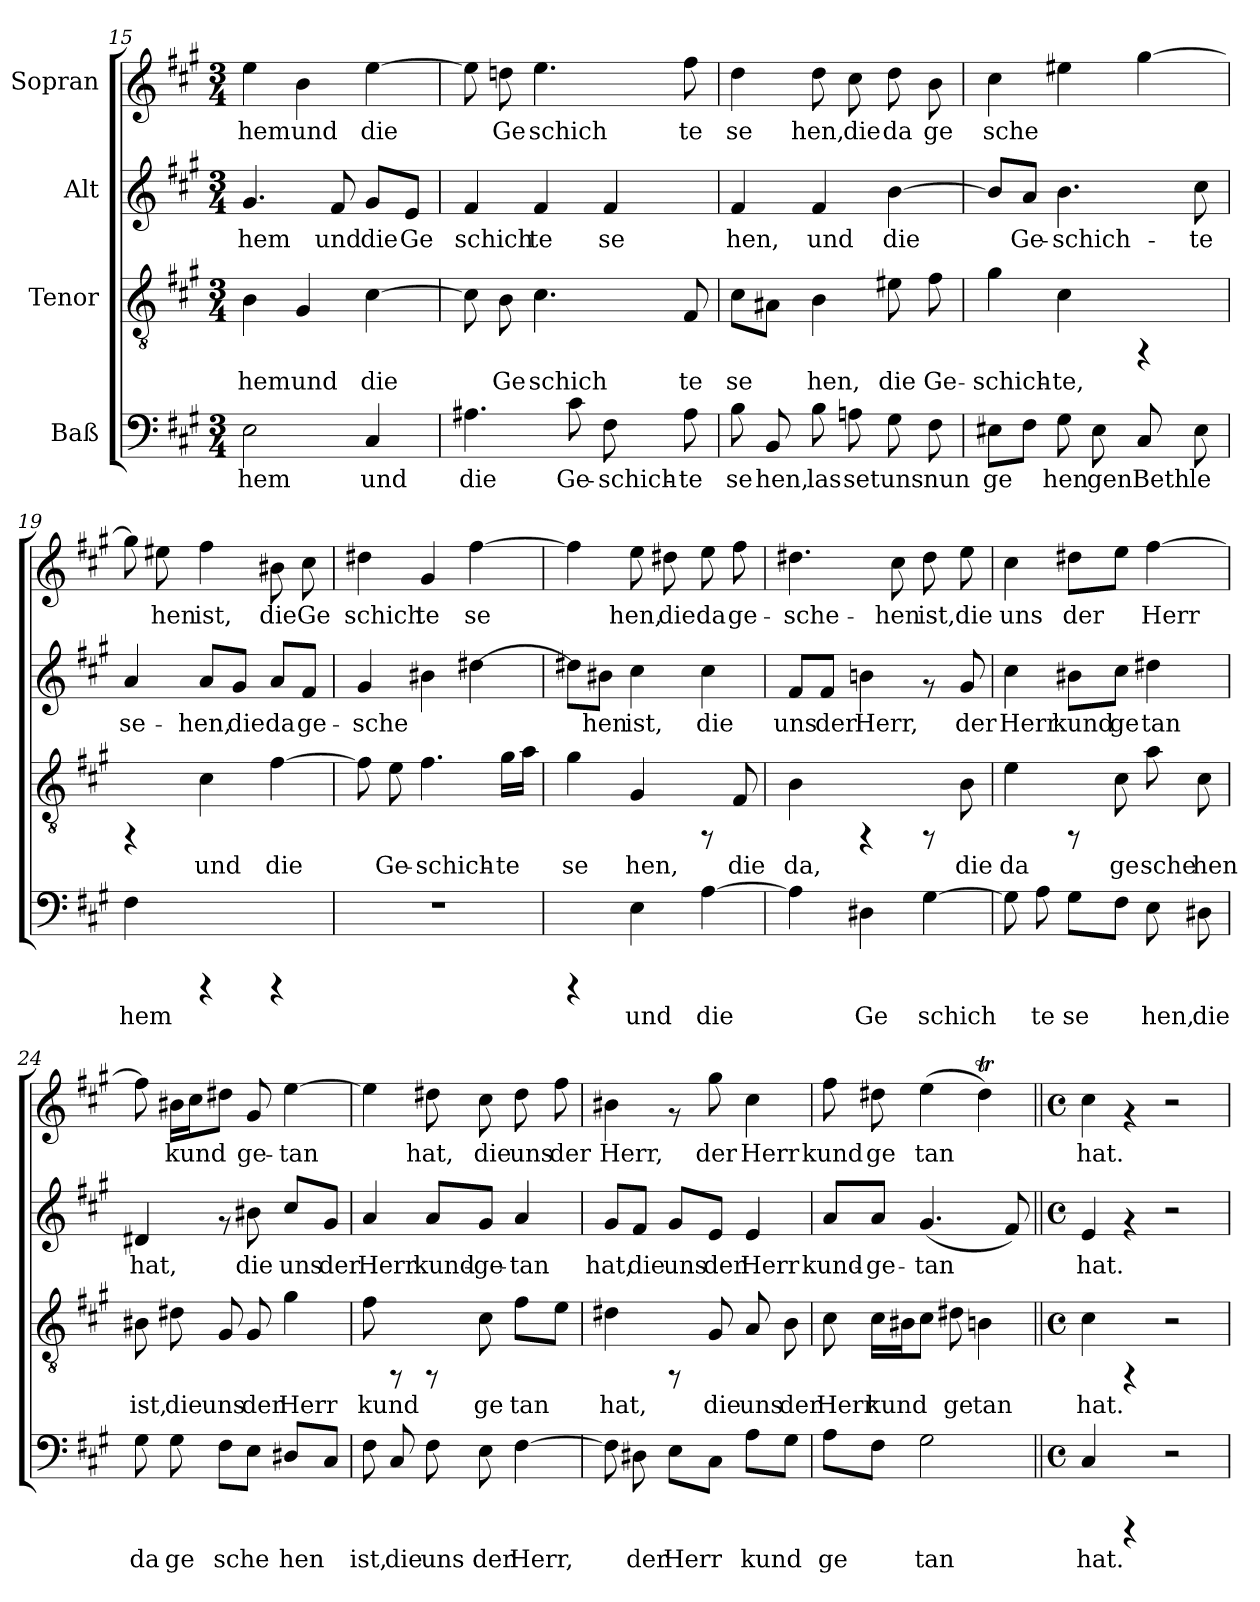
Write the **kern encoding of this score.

**kern	**text	**kern	**text	**kern	**text	**kern	**text
*part4	*part4	*part3	*part3	*part2	*part2	*part1	*part1
*staff4	*staff4	*staff3	*staff3	*staff2	*staff2	*staff1	*staff1
*I"Baß	*	*I"Tenor	*	*I"Alt	*	*I"Sopran	*
*clefF4	*	*clefGv2	*	*clefG2	*	*clefG2	*
*k[f#c#g#]	*	*k[f#c#g#]	*	*k[f#c#g#]	*	*k[f#c#g#]	*
*A:	*	*A:	*	*A:	*	*A:	*
*M3/4	*	*M3/4	*	*M3/4	*	*M3/4	*
=15	=15	=15	=15	=15	=15	=15	=15
!	!LO:LY:b:cj	!	!LO:LY:b:cj	!	!LO:LY:b:cj	!	!LO:LY:b:cj
2E\	-hem	4B\	hem	4.g#/	hem	4ee\	hem
!	!	!	!LO:LY:b:cj	!	!	!	!LO:LY:b:cj
.	.	4G#/	und	.	.	4b\	und
!	!	!	!	!	!LO:LY:b:cj	!	!
.	.	.	.	8f#/	und	.	.
!	!LO:LY:b:cj	!	!LO:LY:b:cj	!	!LO:LY:b:cj	!	!LO:LY:b:cj
4C#/	und	[>4c#\	die	8g#/L	die	[>4ee\	die
!	!	!	!	!	!LO:LY:b:cj	!	!
.	.	.	.	8e/J	Ge	.	.
=16	=16	=16	=16	=16	=16	=16	=16
!	!LO:LY:b:cj	!	!LO:LY:b:cj	!	!LO:LY:b:cj	!	!LO:LY:b:cj
4.A#X\	die	8c#\]	.	4f#/	schich	8ee\]	.
!	!	!	!LO:LY:b:cj	!	!	!	!LO:LY:b:cj
.	.	8B\	Ge	.	.	8ddn\	Ge
!	!	!	!LO:LY:b:cj	!	!LO:LY:b:cj	!	!LO:LY:b:cj
.	.	4.c#\	schich	4f#/	te	4.ee\	schich
!	!LO:LY:b:cj	!	!	!	!	!	!
8c#\	Ge-	.	.	.	.	.	.
!	!LO:LY:b:cj	!	!	!	!LO:LY:b:cj	!	!
8F#\	-schich-	.	.	4f#/	se	.	.
!	!LO:LY:b:cj	!	!LO:LY:b:cj	!	!	!	!LO:LY:b:cj
8A#\	-te	8F#/	te	.	.	8ff#\	te
!!LO:PB:g=z
=17	=17	=17	=17	=17	=17	=17	=17
!	!LO:LY:b:cj	!	!LO:LY:b:cj	!	!LO:LY:b:cj	!	!LO:LY:b:cj
8B\	se	8c#\L	se-	4f#/	hen,	4dd\	se
!	!LO:LY:b:cj	!	!LO:LY:b:cj	!	!	!	!
8BB/	hen,	8A#X\J	--	.	.	.	.
!	!LO:LY:b:cj	!	!LO:LY:b:cj	!	!LO:LY:b:cj	!	!LO:LY:b:cj
8B\	las	4B\	-hen,	4f#/	und	8dd\	hen,
!	!LO:LY:b:cj	!	!	!	!	!	!LO:LY:b:cj
8An\	set	.	.	.	.	8cc#\	die
!	!LO:LY:b:cj	!	!LO:LY:b:cj	!	!LO:LY:b:cj	!	!LO:LY:b:cj
8G#\	uns	8e#X\	die	[>4b\	die	8dd\	da
!	!LO:LY:b:cj	!	!LO:LY:b:cj	!	!	!	!LO:LY:b:cj
8F#\	nun	8f#\	Ge-	.	.	8b\	ge
=18	=18	=18	=18	=18	=18	=18	=18
!	!LO:LY:b:cj	!	!LO:LY:b:cj	!	!LO:LY:b:cj	!	!LO:LY:b:cj
8E#X\L	ge	4g#\	-schich-	8b/L]	.	4cc#\	sche
!	!LO:LY:b:cj	!	!	!	!LO:LY:b:cj	!	!
8F#\J	.	.	.	8a/J	Ge-	.	.
!	!LO:LY:b:cj	!	!LO:LY:b:cj	!	!LO:LY:b:cj	!	!LO:LY:b:cj
8G#\	hen	4c#\	-te,	4.b\	-schich-	4ee#X\	.
!	!LO:LY:b:cj	!	!	!	!	!	!
8E#\	gen	.	.	.	.	.	.
!	!LO:LY:b:cj	!	!	!	!	!	!LO:LY:b:cj
8C#/	Beth	4rFF	.	.	.	[>4gg#\	.
!	!LO:LY:b:cj	!	!	!	!LO:LY:b:cj	!	!
8E#\	le	.	.	8cc#\	-te	.	.
=19	=19	=19	=19	=19	=19	=19	=19
!	!LO:LY:b:cj	!	!	!	!LO:LY:b:cj	!	!LO:LY:b:cj
4F#\	hem	4rFF	.	4a/	se-	8gg#\]	.
!	!	!	!	!	!	!	!LO:LY:b:cj
.	.	.	.	.	.	8ee#X\	hen
!	!	!	!LO:LY:b:cj	!	!LO:LY:b:cj	!	!LO:LY:b:cj
4rCCC	.	4c#\	und	8a/L	-hen,	4ff#\	ist,
!	!	!	!	!	!LO:LY:b:cj	!	!
.	.	.	.	8g#/J	die	.	.
!	!	!	!LO:LY:b:cj	!	!LO:LY:b:cj	!	!LO:LY:b:cj
4rCCC	.	[>4f#\	die	8a/L	da	8b#X\	die
!	!	!	!	!	!LO:LY:b:cj	!	!LO:LY:b:cj
.	.	.	.	8f#/J	ge-	8cc#\	Ge
=20	=20	=20	=20	=20	=20	=20	=20
!	!	!	!LO:LY:b:cj	!	!LO:LY:b:cj	!	!LO:LY:b:cj
2.r	.	8f#\]	.	4g#/	-sche-	4dd#X\	schich
!	!	!	!LO:LY:b:cj	!	!	!	!
.	.	8e\	Ge-	.	.	.	.
!	!	!	!LO:LY:b:cj	!	!LO:LY:b:cj	!	!LO:LY:b:cj
.	.	4.f#\	-schich-	4b#X\	--	4g#/	te
!	!	!	!	!	!LO:LY:b:cj	!	!LO:LY:b:cj
.	.	.	.	[>4dd#X\	--	[>4ff#\	se
!	!	!	!LO:LY:b:cj	!	!	!	!
.	.	16g#\L	-te	.	.	.	.
!	!	!	!LO:LY:b:cj	!	!	!	!
.	.	16a\J	.	.	.	.	.
!!LO:PB:g=z
=21	=21	=21	=21	=21	=21	=21	=21
!	!	!	!LO:LY:b:cj	!	!LO:LY:b:cj	!	!LO:LY:b:cj
4rCCC	.	4g#\	se	8dd#X\L]	--	4ff#\]	.
!	!	!	!	!	!LO:LY:b:cj	!	!
.	.	.	.	8b#X\J	-hen	.	.
!	!LO:LY:b:cj	!	!LO:LY:b:cj	!	!LO:LY:b:cj	!	!LO:LY:b:cj
4E\	und	4G#/	hen,	4cc#\	ist,	8ee\	hen,
!	!	!	!	!	!	!	!LO:LY:b:cj
.	.	.	.	.	.	8dd#X\	die
!	!LO:LY:b:cj	!	!	!	!LO:LY:b:cj	!	!LO:LY:b:cj
[>4A\	die	8rFF	.	4cc#\	die	8ee\	da
!	!	!	!LO:LY:b:cj	!	!	!	!LO:LY:b:cj
.	.	8F#/	die	.	.	8ff#\	ge-
=22	=22	=22	=22	=22	=22	=22	=22
!	!LO:LY:b:cj	!	!LO:LY:b:cj	!	!LO:LY:b:cj	!	!LO:LY:b:cj
4A\]	.	4B\	da,	8f#/L	uns	4.dd#X\	-sche-
!	!	!	!	!	!LO:LY:b:cj	!	!
.	.	.	.	8f#/J	der	.	.
!	!LO:LY:b:cj	!	!	!	!LO:LY:b:cj	!	!
4D#X\	Ge	4rFF	.	4bn\	Herr,	.	.
!	!	!	!	!	!	!	!LO:LY:b:cj
.	.	.	.	.	.	8cc#\	-hen
!	!LO:LY:b:cj	!	!	!	!	!	!LO:LY:b:cj
[>4G#\	schich	8rFF	.	8rf	.	8dd#\	ist,
!	!	!	!LO:LY:b:cj	!	!LO:LY:b:cj	!	!LO:LY:b:cj
.	.	8B\	die	8g#/	der	8ee\	die
=23	=23	=23	=23	=23	=23	=23	=23
!	!LO:LY:b:cj	!	!LO:LY:b:cj	!	!LO:LY:b:cj	!	!LO:LY:b:cj
8G#\]	.	4e\	da	4cc#\	Herr	4cc#\	uns
!	!LO:LY:b:cj	!	!	!	!	!	!
8A\	te	.	.	.	.	.	.
!	!LO:LY:b:cj	!	!	!	!LO:LY:b:cj	!	!LO:LY:b:cj
8G#\L	se	8rFF	.	8b#X\L	kund	8dd#X\L	der
!	!LO:LY:b:cj	!	!LO:LY:b:cj	!	!LO:LY:b:cj	!	!LO:LY:b:cj
8F#\J	.	8c#\	ge	8cc#\J	ge	8ee\J	.
!	!LO:LY:b:cj	!	!LO:LY:b:cj	!	!LO:LY:b:cj	!	!LO:LY:b:cj
8E\	hen,	8a\	sche	4dd#X\	tan	[>4ff#\	Herr
!	!LO:LY:b:cj	!	!LO:LY:b:cj	!	!	!	!
8D#X\	die	8c#\	hen	.	.	.	.
=24	=24	=24	=24	=24	=24	=24	=24
!	!LO:LY:b:cj	!	!LO:LY:b:cj	!	!LO:LY:b:cj	!	!LO:LY:b:cj
8G#\	da	8B#X\	ist,	4d#X/	hat,	8ff#\]	.
!	!LO:LY:b:cj	!	!LO:LY:b:cj	!	!	!	!LO:LY:b:cj
8G#\	ge	8d#X\	die	.	.	16b#X\L	kund-
!	!	!	!	!	!	!	!LO:LY:b:cj
.	.	.	.	.	.	16cc#\	--
!	!LO:LY:b:cj	!	!LO:LY:b:cj	!	!	!	!LO:LY:b:cj
8F#\L	sche	8G#/	uns	8rf	.	8dd#X\J	--
!	!LO:LY:b:cj	!	!LO:LY:b:cj	!	!LO:LY:b:cj	!	!LO:LY:b:cj
8E\J	.	8G#/	der	8b#X\	die	8g#/	-ge-
!	!LO:LY:b:cj	!	!LO:LY:b:cj	!	!LO:LY:b:cj	!	!LO:LY:b:cj
8D#X/L	hen	4g#\	Herr	8cc#/L	uns	[<4ee\	-tan
!	!LO:LY:b:cj	!	!	!	!LO:LY:b:cj	!	!
8C#/J	.	.	.	8g#/J	der	.	.
!!LO:LB:g=z
=25	=25	=25	=25	=25	=25	=25	=25
!	!LO:LY:b:cj	!	!LO:LY:b:cj	!	!LO:LY:b:cj	!	!LO:LY:b:cj
8F#\	ist,	8f#\	kund	4a/	Herr	4ee\]	.
!	!LO:LY:b:cj	!	!	!	!	!	!
8C#/	die	8rFF	.	.	.	.	.
!	!LO:LY:b:cj	!	!	!	!LO:LY:b:cj	!	!LO:LY:b:cj
8F#\	uns	8rFF	.	8a/L	kund-	8dd#X\	hat,
!	!LO:LY:b:cj	!	!LO:LY:b:cj	!	!LO:LY:b:cj	!	!LO:LY:b:cj
8E\	der	8c#\	ge	8g#/J	-ge-	8cc#\	die
!	!LO:LY:b:cj	!	!LO:LY:b:cj	!	!LO:LY:b:cj	!	!LO:LY:b:cj
[>4F#\	Herr,	8f#\L	tan	4a/	-tan	8dd#\	uns
!	!	!	!LO:LY:b:cj	!	!	!	!LO:LY:b:cj
.	.	8e\J	.	.	.	8ff#\	der
=26	=26	=26	=26	=26	=26	=26	=26
!	!LO:LY:b:cj	!	!LO:LY:b:cj	!	!LO:LY:b:cj	!	!LO:LY:b:cj
8F#\]	.	4d#X\	hat,	8g#/L	hat,	4b#X\	Herr,
!	!LO:LY:b:cj	!	!	!	!LO:LY:b:cj	!	!
8D#X\	der	.	.	8f#/J	die	.	.
!	!LO:LY:b:cj	!	!	!	!LO:LY:b:cj	!	!
8E\L	Herr	8rFF	.	8g#/L	uns	8rf	.
!	!LO:LY:b:cj	!	!LO:LY:b:cj	!	!LO:LY:b:cj	!	!LO:LY:b:cj
8C#\J	.	8G#/	die	8e/J	der	8gg#\	der
!	!LO:LY:b:cj	!	!LO:LY:b:cj	!	!LO:LY:b:cj	!	!LO:LY:b:cj
8A\L	kund	8A/	uns	4e/	Herr	4cc#\	Herr
!	!LO:LY:b:cj	!	!LO:LY:b:cj	!	!	!	!
8G#\J	.	8B\	der	.	.	.	.
=27	=27	=27	=27	=27	=27	=27	=27
!	!LO:LY:b:cj	!	!LO:LY:b:cj	!	!LO:LY:b:cj	!	!LO:LY:b:cj
8A\L	ge	8c#\	Herr	8a/L	kund-	8ff#\	kund
!	!LO:LY:b:cj	!	!LO:LY:b:cj	!	!LO:LY:b:cj	!	!LO:LY:b:cj
8F#\J	.	16c#\L	kund	8a/J	-ge-	8dd#X\	ge
!	!	!	!LO:LY:b:cj	!	!	!	!
.	.	16B#X\	.	.	.	.	.
!	!LO:LY:b:cj	!	!LO:LY:b:cj	!	!LO:LY:b:cj	!	!LO:LY:b:cj
2G#\	tan	8c#\J	.	(<4.g#/	-tan	(>4ee\	tan
!	!	!	!LO:LY:b:cj	!	!	!	!
.	.	8d#X\	ge	.	.	.	.
!	!	!	!LO:LY:b:cj	!	!	!	!LO:LY:b:cj
.	.	4Bn\	tan	.	.	4dd#t\)	.
!	!	!	!	!	!LO:LY:b:cj	!	!
.	.	.	.	8f#/)	.	.	.
=28||	=28||	=28||	=28||	=28||	=28||	=28||	=28||
*M4/4	*	*M4/4	*	*M4/4	*	*M4/4	*
*met(c)	*	*met(c)	*	*met(c)	*	*met(c)	*
!	!LO:LY:b:cj	!	!LO:LY:b:cj	!	!LO:LY:b:cj	!	!LO:LY:b:cj
4C#/	hat.	4c#\	hat.	4e/	hat.	4cc#\	hat.
4rCCC	.	4rFF	.	4rf	.	4rf	.
2r	.	2r	.	2r	.	2r	.
=	=	=	=	=	=	=	=
*-	*-	*-	*-	*-	*-	*-	*-
